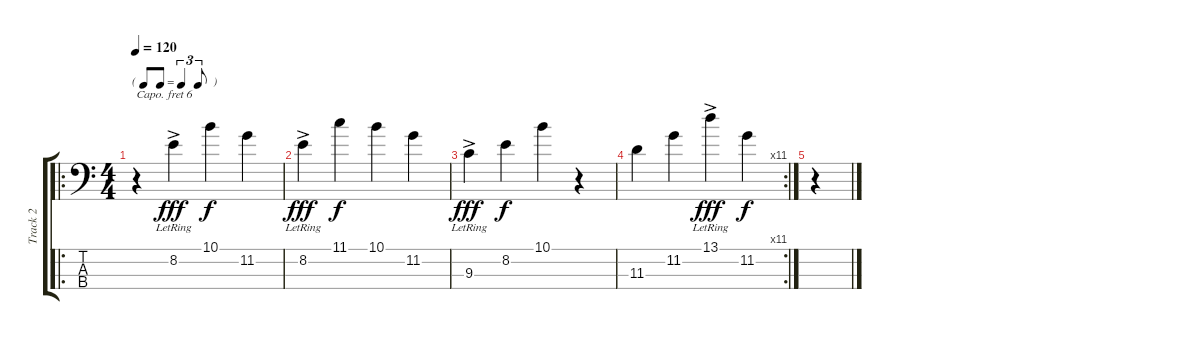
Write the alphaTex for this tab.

\track ("Track 2" "Track 2") {instrument fretlessbass}
\staff {score tabs}
\capo 6
\tuning (G2 D2 A1 E1) {hide}
\ro
\ts (4 4)
\tf triplet8th
\tempo 120
\clef f4
\ks c
r.4{dy fff instrument fretlessbass} 8.2{ac lr}.4 10.1.4{dy f} 11.2.4 |
8.2{ac lr}.4{dy fff} 11.1.4{dy f} 10.1.4 11.2.4 |
9.3{ac lr}.4{dy fff} 8.2.4{dy f} 10.1.4 r.4 |
\rc 11
11.3.4 11.2.4 13.1{ac lr}.4{dy fff} 11.2.4{dy f} |
r.4
